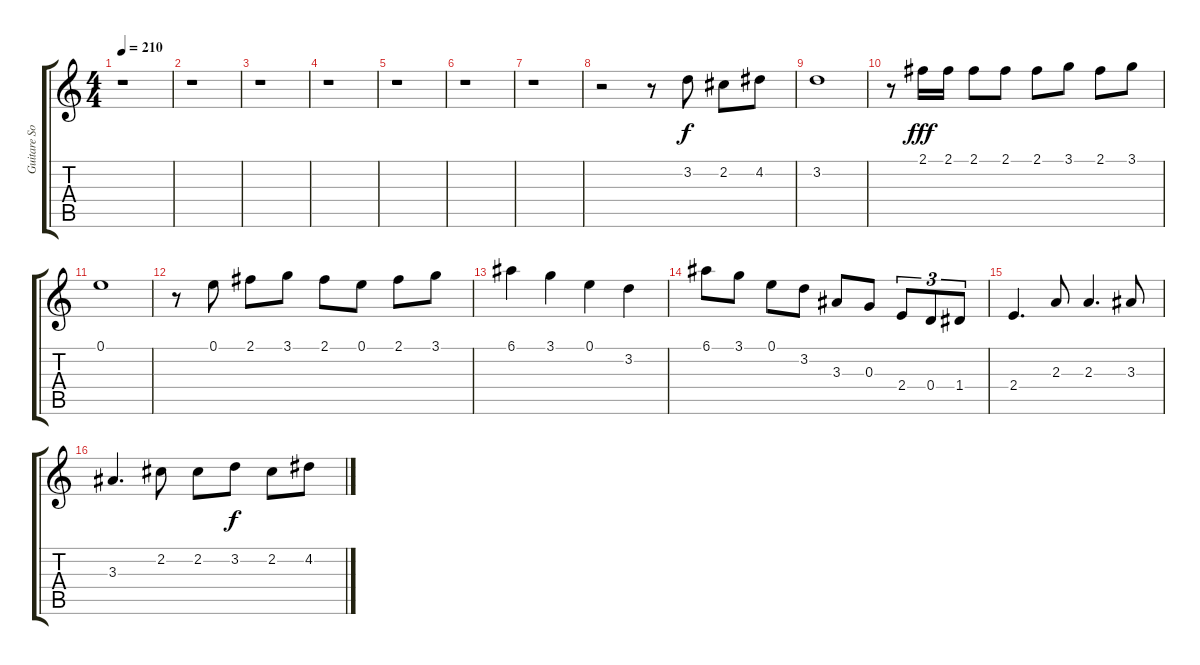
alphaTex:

\track ("Guitare Solo" "Guitare So") {instrument acousticguitarsteel}
\staff {score tabs}
\tuning (E4 B3 G3 D3 A2 D2) {hide}
\ts (4 4)
\tempo 210
\clef g2
\ks c
r.1{dy fff} |
r.1 |
r.1 |
r.1 |
r.1 |
r.1 |
r.1 |
r.2 r.8 3.2.8{dy f} 2.2.8 4.2.8 |
3.2.1 |
r.8 2.1.16{dy fff} 2.1.16 2.1.8 2.1.8 2.1.8 3.1.8 2.1.8 3.1.8 |
0.1.1 |
r.8 0.1.8 2.1.8 3.1.8 2.1.8 0.1.8 2.1.8 3.1.8 |
6.1.4 3.1.4 0.1.4 3.2.4 |
6.1.8 3.1.8 0.1.8 3.2.8 3.3.8 0.3.8 2.4.8{tu (3 2)} 0.4.8{tu (3 2)} 1.4.8{tu (3 2)} |
2.4.4{d} 2.3.8 2.3.4{d} 3.3.8 |
3.3.4{d} 2.2.8 2.2.8 3.2.8{dy f} 2.2.8 4.2.8
